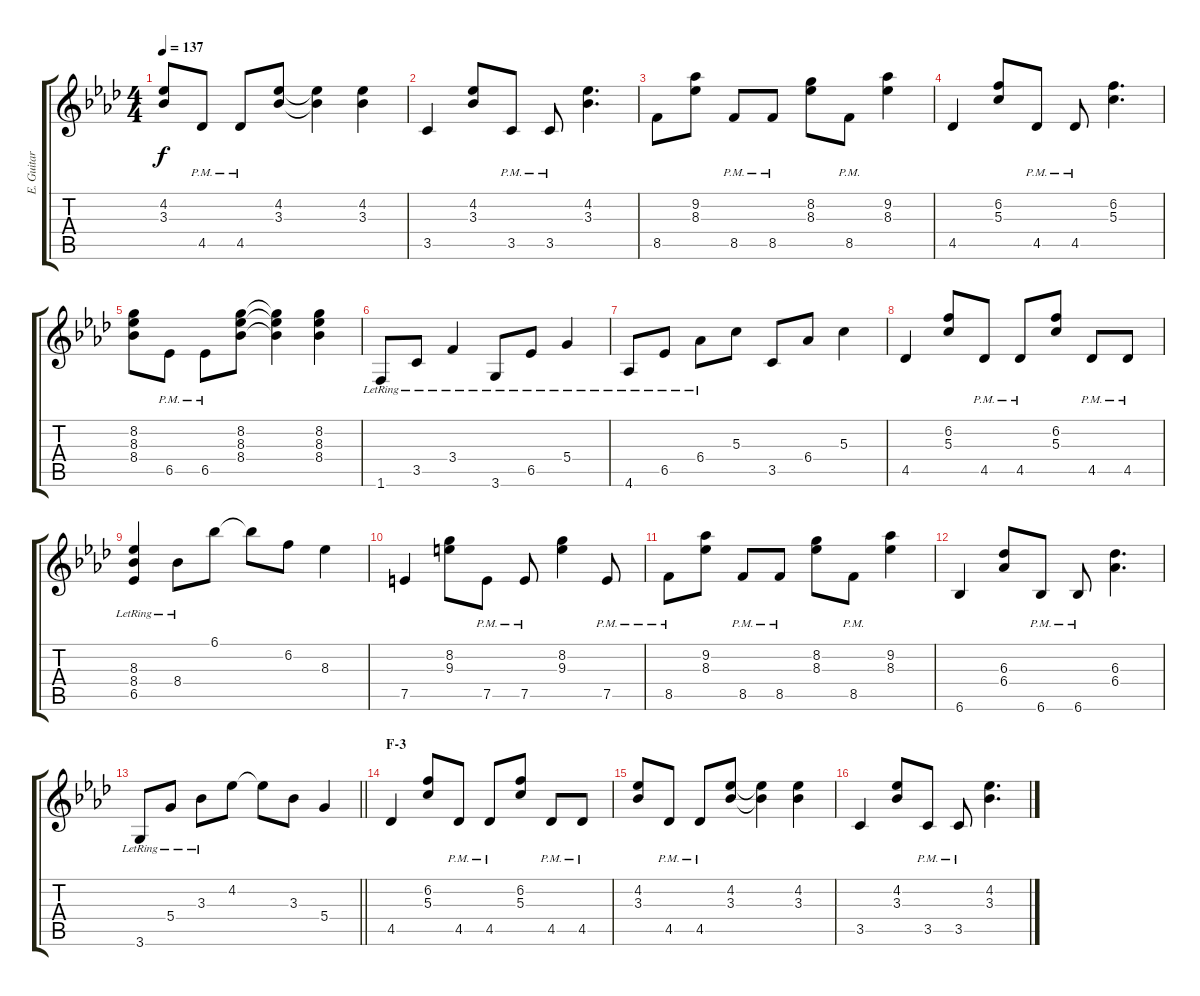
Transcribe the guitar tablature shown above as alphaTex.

\track ("E. Guitar I" "E. Guitar ") {instrument overdrivenguitar}
\staff {score tabs}
\tuning (E4 B3 G3 D3 A2 E2) {hide}
\ts (4 4)
\tempo 137
\clef g2
\ks ab
(4.2 3.3).8{dy f} 4.5{pm}.8 4.5{pm}.8 (4.2 3.3).8 (4.2{t} 3.3{t}).4 (4.2 3.3).4 |
3.5.4 (4.2 3.3).8 3.5{pm}.8 3.5{pm}.8 (4.2 3.3).4{d} |
8.5.8 (9.2 8.3).8 8.5{pm}.8 8.5{pm}.8 (8.2 8.3).8 8.5{pm}.8 (9.2 8.3).4 |
4.5.4 (6.2 5.3).8 4.5{pm}.8 4.5{pm}.8 (6.2 5.3).4{d} |
(8.2 8.3 8.4).8 6.5{pm}.8 6.5{pm}.8 (8.2 8.3 8.4).8 (8.2{t} 8.3{t} 8.4{t}).4 (8.2 8.3 8.4).4 |
1.6{lr}.8 3.5{lr}.8 3.4{lr}.4 3.6{lr}.8 6.5{lr}.8 5.4{lr}.4 |
4.6{lr}.8 6.5{lr}.8 6.4{lr}.8 5.3.8 3.5.8 6.4.8 5.3.4 |
4.5.4 (6.2 5.3).8 4.5{pm}.8 4.5{pm}.8 (6.2 5.3).8 4.5{pm}.8 4.5{pm}.8 |
(8.3{lr} 8.4{lr} 6.5{lr}).4 8.4{lr}.8 6.1.8 6.1{t}.8 6.2.8 8.3.4 |
7.5.4 (8.2 9.3).8 7.5{pm}.8 7.5{pm}.8 (8.2 9.3).4 7.5{pm}.8 |
8.5{pm}.8 (9.2 8.3).8 8.5{pm}.8 8.5{pm}.8 (8.2 8.3).8 8.5{pm}.8 (9.2 8.3).4 |
6.6.4 (6.3 6.4).8 6.6{pm}.8 6.6{pm}.8 (6.3 6.4).4{d} |
\barLineRight lightlight
3.6{lr}.8 5.4{lr}.8 3.3{lr}.8 4.2.8 4.2{t}.8 3.3.8 5.4.4 |
\section ("" "F-3")
4.5.4 (6.2 5.3).8 4.5{pm}.8 4.5{pm}.8 (6.2 5.3).8 4.5{pm}.8 4.5{pm}.8 |
(4.2 3.3).8 4.5{pm}.8 4.5{pm}.8 (4.2 3.3).8 (4.2{t} 3.3{t}).4 (4.2 3.3).4 |
3.5.4 (4.2 3.3).8 3.5{pm}.8 3.5{pm}.8 (4.2 3.3).4{d}
